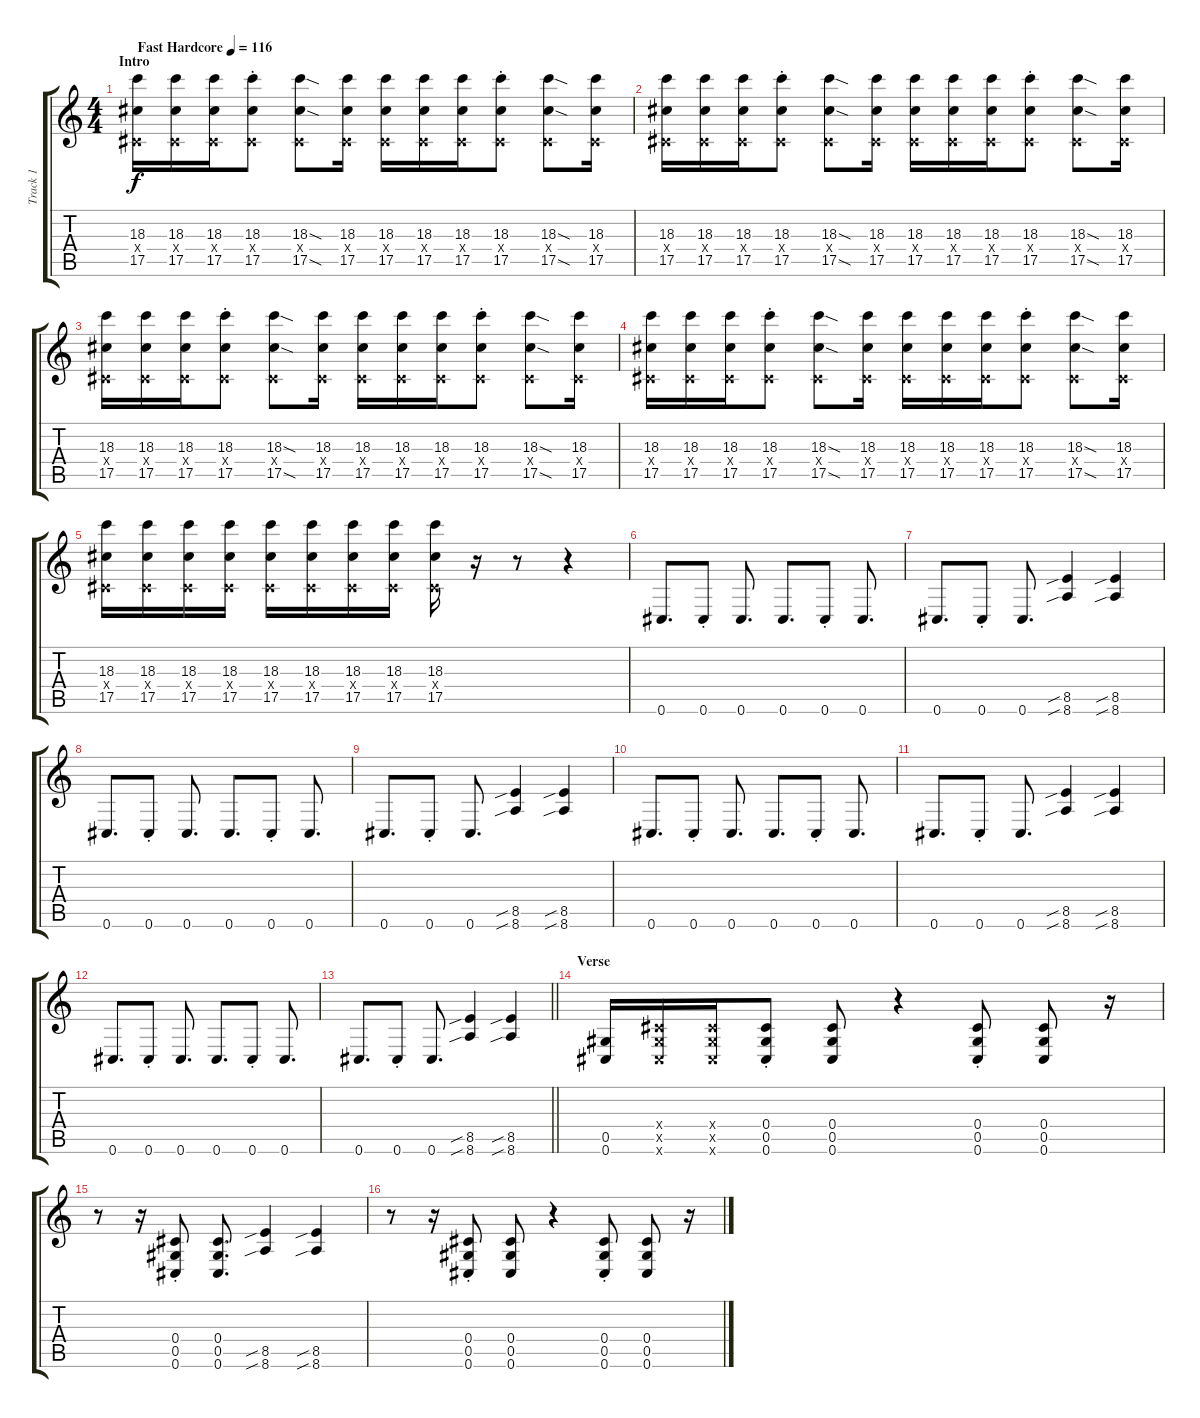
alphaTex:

\track ("Track 1" "Track 1") {instrument distortionguitar}
\staff {score tabs}
\tuning (B3 Bb3 Gb3 Db3 Ab2 Db2) {hide}
\ts (4 4)
\section ("" "Intro")
\tempo (116 "Fast Hardcore")
\clef g2
\ks c
(18.3 0.4{x} 17.5).16{dy f volume 8 instrument distortionguitar} (18.3 0.4{x} 17.5).16 (18.3 0.4{x} 17.5).16 (18.3{st} 0.4{x} 17.5{st}).8 (18.3{sod} 0.4{x} 17.5{sod}).8 (18.3 0.4{x} 17.5).16 (18.3 0.4{x} 17.5).16 (18.3 0.4{x} 17.5).16 (18.3 0.4{x} 17.5).16 (18.3{st} 0.4{x} 17.5{st}).8 (18.3{sod} 0.4{x} 17.5{sod}).8 (18.3 0.4{x} 17.5).16 |
(18.3 0.4{x} 17.5).16{volume 12} (18.3 0.4{x} 17.5).16 (18.3 0.4{x} 17.5).16 (18.3{st} 0.4{x} 17.5{st}).8 (18.3{sod} 0.4{x} 17.5{sod}).8 (18.3 0.4{x} 17.5).16 (18.3 0.4{x} 17.5).16 (18.3 0.4{x} 17.5).16 (18.3 0.4{x} 17.5).16 (18.3{st} 0.4{x} 17.5{st}).8 (18.3{sod} 0.4{x} 17.5{sod}).8 (18.3 0.4{x} 17.5).16 |
(18.3 0.4{x} 17.5).16 (18.3 0.4{x} 17.5).16 (18.3 0.4{x} 17.5).16 (18.3{st} 0.4{x} 17.5{st}).8 (18.3{sod} 0.4{x} 17.5{sod}).8 (18.3 0.4{x} 17.5).16 (18.3 0.4{x} 17.5).16 (18.3 0.4{x} 17.5).16 (18.3 0.4{x} 17.5).16 (18.3{st} 0.4{x} 17.5{st}).8 (18.3{sod} 0.4{x} 17.5{sod}).8 (18.3 0.4{x} 17.5).16 |
(18.3 0.4{x} 17.5).16 (18.3 0.4{x} 17.5).16 (18.3 0.4{x} 17.5).16 (18.3{st} 0.4{x} 17.5{st}).8 (18.3{sod} 0.4{x} 17.5{sod}).8 (18.3 0.4{x} 17.5).16 (18.3 0.4{x} 17.5).16 (18.3 0.4{x} 17.5).16 (18.3 0.4{x} 17.5).16 (18.3{st} 0.4{x} 17.5{st}).8 (18.3{sod} 0.4{x} 17.5{sod}).8 (18.3 0.4{x} 17.5).16 |
(18.3 0.4{x} 17.5).16 (18.3 0.4{x} 17.5).16 (18.3 0.4{x} 17.5).16 (18.3 0.4{x} 17.5).16 (18.3 0.4{x} 17.5).16 (18.3 0.4{x} 17.5).16 (18.3 0.4{x} 17.5).16 (18.3 0.4{x} 17.5).16 (18.3 0.4{x} 17.5).16 r.16 r.8 r.4 |
0.6.8{d} 0.6{st}.8 0.6.8{d} 0.6.8{d} 0.6{st}.8 0.6.8{d} |
0.6.8{d} 0.6{st}.8 0.6.8{d} (8.5{sib} 8.6{sib}).4 (8.5{sib} 8.6{sib}).4 |
0.6.8{d} 0.6{st}.8 0.6.8{d} 0.6.8{d} 0.6{st}.8 0.6.8{d} |
0.6.8{d} 0.6{st}.8 0.6.8{d} (8.5{sib} 8.6{sib}).4 (8.5{sib} 8.6{sib}).4 |
0.6.8{d} 0.6{st}.8 0.6.8{d} 0.6.8{d} 0.6{st}.8 0.6.8{d} |
0.6.8{d} 0.6{st}.8 0.6.8{d} (8.5{sib} 8.6{sib}).4 (8.5{sib} 8.6{sib}).4 |
0.6.8{d} 0.6{st}.8 0.6.8{d} 0.6.8{d} 0.6{st}.8 0.6.8{d} |
\barLineRight lightlight
0.6.8{d} 0.6{st}.8 0.6.8{d} (8.5{sib} 8.6{sib}).4 (8.5{sib} 8.6{sib}).4 |
\section ("" "Verse")
(0.5 0.6).16 (0.4{x} 0.5{x} 0.6{x}).16 (0.4{x} 0.5{x} 0.6{x}).16 (0.4{st} 0.5{st} 0.6{st}).8 (0.4 0.5 0.6).8 r.4 (0.4{st} 0.5{st} 0.6{st}).8 (0.4 0.5 0.6).8 r.16 |
r.8 r.16 (0.4{st} 0.5{st} 0.6{st}).8 (0.4 0.5 0.6).8{d} (8.5{sib} 8.6{sib}).4 (8.5{sib} 8.6{sib}).4 |
r.8 r.16 (0.4{st} 0.5{st} 0.6{st}).8 (0.4 0.5 0.6).8 r.4 (0.4{st} 0.5{st} 0.6{st}).8 (0.4 0.5 0.6).8 r.16
